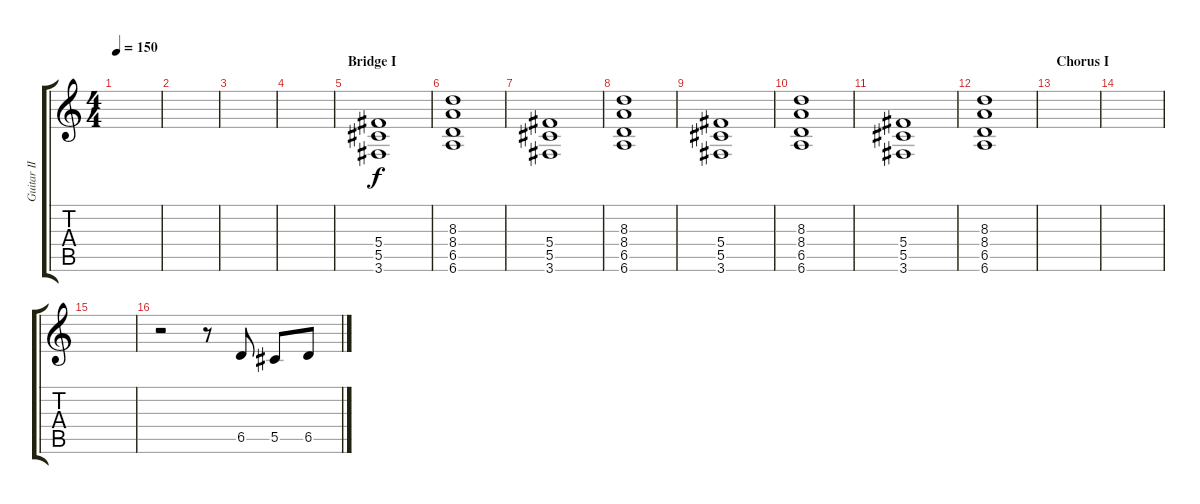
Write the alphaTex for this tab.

\track ("Guitar II" "Guitar II") {instrument distortionguitar}
\staff {score tabs}
\tuning (Eb4 Bb3 Gb3 Db3 Ab2 Eb2) {hide}
\ts (4 4)
\tempo 150
\clef g2
\ks c
|
|
|
|
\section ("" "Bridge I")
(5.4 5.5 3.6).1 |
(8.3 8.4 6.5 6.6).1 |
(5.4 5.5 3.6).1 |
(8.3 8.4 6.5 6.6).1 |
(5.4 5.5 3.6).1 |
(8.3 8.4 6.5 6.6).1 |
(5.4 5.5 3.6).1 |
(8.3 8.4 6.5 6.6).1 |
\section ("" "Chorus I")
|
|
|
r.2 r.8 6.5.8 5.5.8 6.5.8
